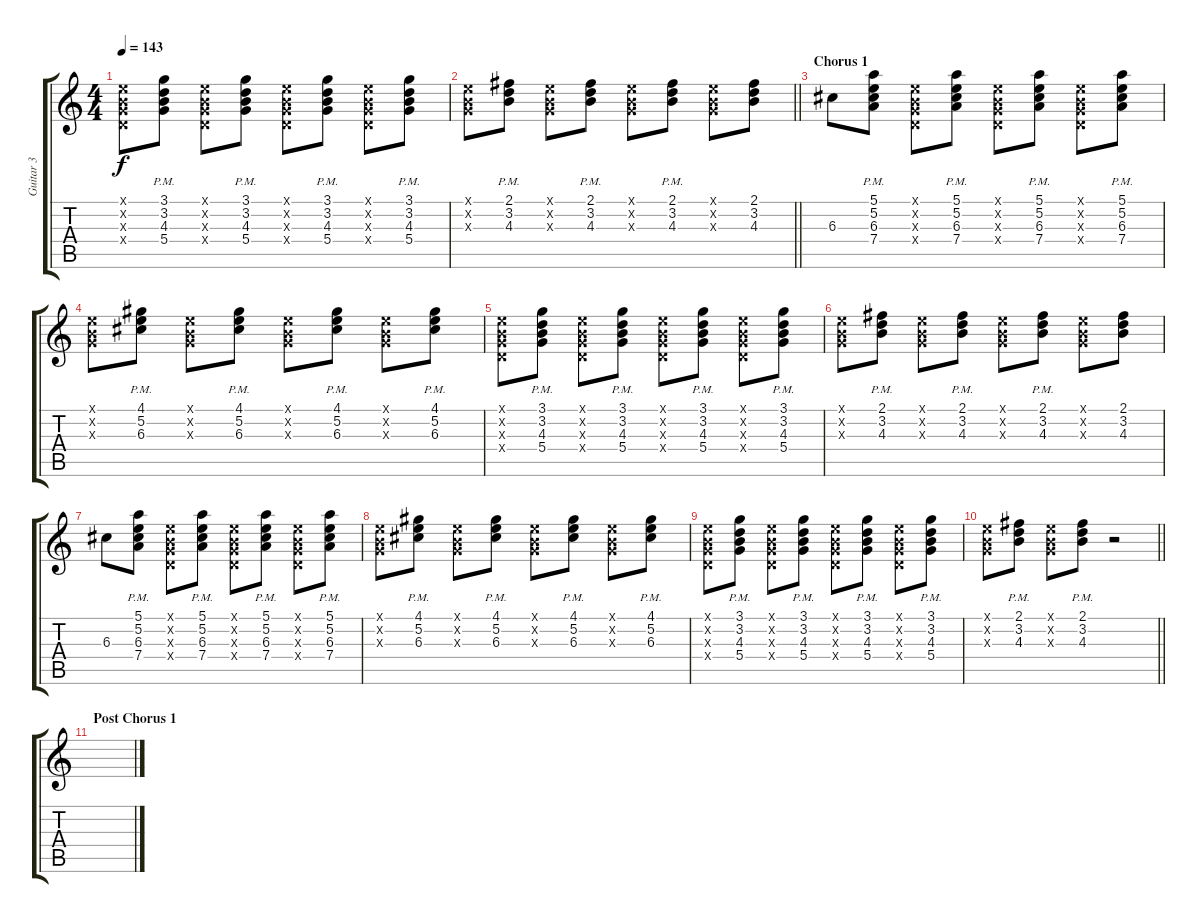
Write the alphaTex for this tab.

\track ("Guitar 3" "Guitar 3") {instrument electricguitarclean}
\staff {score tabs}
\tuning (E4 B3 G3 D3 A2 E2) {hide}
\ts (4 4)
\tempo 143
\clef g2
\ks c
(0.1{x} 0.2{x} 0.3{x} 0.4{x}).8{dy f} (3.1{pm} 3.2{pm} 4.3{pm} 5.4{pm}).8 (0.1{x} 0.2{x} 0.3{x} 0.4{x}).8 (3.1{pm} 3.2{pm} 4.3{pm} 5.4{pm}).8 (0.1{x} 0.2{x} 0.3{x} 0.4{x}).8 (3.1{pm} 3.2{pm} 4.3{pm} 5.4{pm}).8 (0.1{x} 0.2{x} 0.3{x} 0.4{x}).8 (3.1{pm} 3.2{pm} 4.3{pm} 5.4{pm}).8 |
\barLineRight lightlight
(0.1{x} 0.2{x} 0.3{x}).8 (2.1{pm} 3.2{pm} 4.3{pm}).8 (0.1{x} 0.2{x} 0.3{x}).8 (2.1{pm} 3.2{pm} 4.3{pm}).8 (0.1{x} 0.2{x} 0.3{x}).8 (2.1{pm} 3.2{pm} 4.3{pm}).8 (0.1{x} 0.2{x} 0.3{x}).8 (2.1 3.2 4.3).8 |
\section ("" "Chorus 1")
6.3.8 (5.1{pm} 5.2{pm} 6.3{pm} 7.4{pm}).8 (0.1{x} 0.2{x} 0.3{x} 0.4{x}).8 (5.1{pm} 5.2{pm} 6.3{pm} 7.4{pm}).8 (0.1{x} 0.2{x} 0.3{x} 0.4{x}).8 (5.1{pm} 5.2{pm} 6.3{pm} 7.4{pm}).8 (0.1{x} 0.2{x} 0.3{x} 0.4{x}).8 (5.1{pm} 5.2{pm} 6.3{pm} 7.4{pm}).8 |
(0.1{x} 0.2{x} 0.3{x}).8 (4.1{pm} 5.2{pm} 6.3{pm}).8 (0.1{x} 0.2{x} 0.3{x}).8 (4.1{pm} 5.2{pm} 6.3{pm}).8 (0.1{x} 0.2{x} 0.3{x}).8 (4.1{pm} 5.2{pm} 6.3{pm}).8 (0.1{x} 0.2{x} 0.3{x}).8 (4.1{pm} 5.2{pm} 6.3{pm}).8 |
(0.1{x} 0.2{x} 0.3{x} 0.4{x}).8 (3.1{pm} 3.2{pm} 4.3{pm} 5.4{pm}).8 (0.1{x} 0.2{x} 0.3{x} 0.4{x}).8 (3.1{pm} 3.2{pm} 4.3{pm} 5.4{pm}).8 (0.1{x} 0.2{x} 0.3{x} 0.4{x}).8 (3.1{pm} 3.2{pm} 4.3{pm} 5.4{pm}).8 (0.1{x} 0.2{x} 0.3{x} 0.4{x}).8 (3.1{pm} 3.2{pm} 4.3{pm} 5.4{pm}).8 |
(0.1{x} 0.2{x} 0.3{x}).8 (2.1{pm} 3.2{pm} 4.3{pm}).8 (0.1{x} 0.2{x} 0.3{x}).8 (2.1{pm} 3.2{pm} 4.3{pm}).8 (0.1{x} 0.2{x} 0.3{x}).8 (2.1{pm} 3.2{pm} 4.3{pm}).8 (0.1{x} 0.2{x} 0.3{x}).8 (2.1 3.2 4.3).8 |
6.3.8 (5.1{pm} 5.2{pm} 6.3{pm} 7.4{pm}).8 (0.1{x} 0.2{x} 0.3{x} 0.4{x}).8 (5.1{pm} 5.2{pm} 6.3{pm} 7.4{pm}).8 (0.1{x} 0.2{x} 0.3{x} 0.4{x}).8 (5.1{pm} 5.2{pm} 6.3{pm} 7.4{pm}).8 (0.1{x} 0.2{x} 0.3{x} 0.4{x}).8 (5.1{pm} 5.2{pm} 6.3{pm} 7.4{pm}).8 |
(0.1{x} 0.2{x} 0.3{x}).8 (4.1{pm} 5.2{pm} 6.3{pm}).8 (0.1{x} 0.2{x} 0.3{x}).8 (4.1{pm} 5.2{pm} 6.3{pm}).8 (0.1{x} 0.2{x} 0.3{x}).8 (4.1{pm} 5.2{pm} 6.3{pm}).8 (0.1{x} 0.2{x} 0.3{x}).8 (4.1{pm} 5.2{pm} 6.3{pm}).8 |
(0.1{x} 0.2{x} 0.3{x} 0.4{x}).8 (3.1{pm} 3.2{pm} 4.3{pm} 5.4{pm}).8 (0.1{x} 0.2{x} 0.3{x} 0.4{x}).8 (3.1{pm} 3.2{pm} 4.3{pm} 5.4{pm}).8 (0.1{x} 0.2{x} 0.3{x} 0.4{x}).8 (3.1{pm} 3.2{pm} 4.3{pm} 5.4{pm}).8 (0.1{x} 0.2{x} 0.3{x} 0.4{x}).8 (3.1{pm} 3.2{pm} 4.3{pm} 5.4{pm}).8 |
\barLineRight lightlight
(0.1{x} 0.2{x} 0.3{x}).8 (2.1{pm} 3.2{pm} 4.3{pm}).8 (0.1{x} 0.2{x} 0.3{x}).8 (2.1{pm} 3.2{pm} 4.3{pm}).8 r.2 |
\section ("" "Post Chorus 1")
